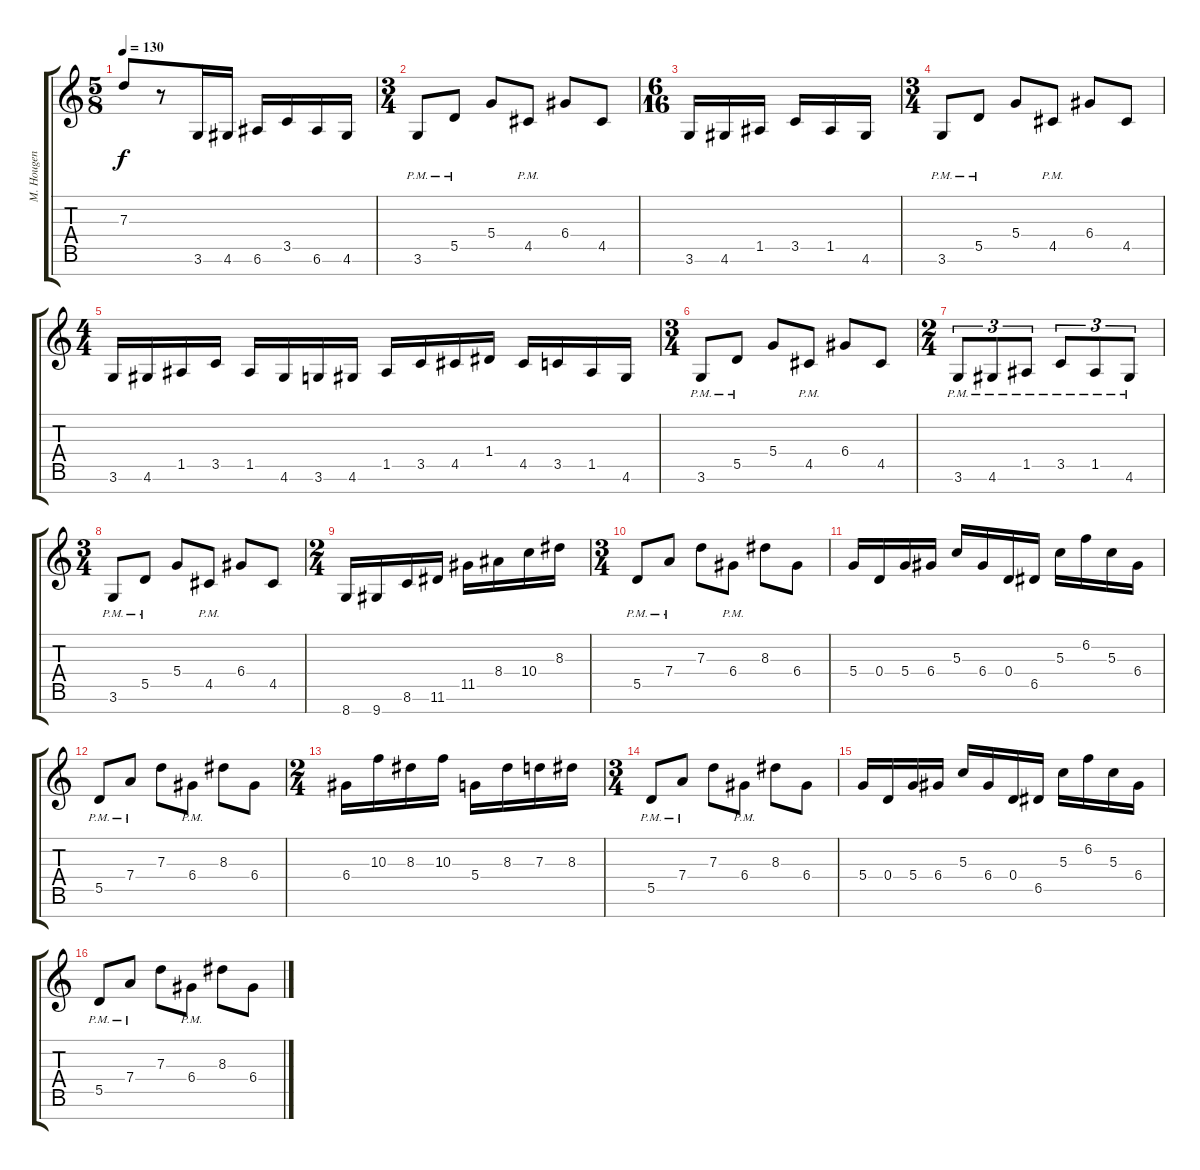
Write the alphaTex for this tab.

\track ("M. Hougen - Guitar" "M. Hougen ") {instrument distortionguitar}
\staff {score tabs}
\tuning (E4 B3 G3 D3 A2 E2 B1) {hide}
\ts (5 8)
\tempo 130
\clef g2
\ks c
7.3.8{dy f} r.8 3.6.16 4.6.16 6.6.16 3.5.16 6.6.16 4.6.16 |
\ts (3 4)
3.6{pm}.8 5.5{pm}.8 5.4.8 4.5{pm}.8 6.4.8 4.5.8 |
\ts (6 16)
3.6.16 4.6.16 1.5.16 3.5.16 1.5.16 4.6.16 |
\ts (3 4)
3.6{pm}.8 5.5{pm}.8 5.4.8 4.5{pm}.8 6.4.8 4.5.8 |
\ts (4 4)
3.6.16 4.6.16 1.5.16 3.5.16 1.5.16 4.6.16 3.6.16 4.6.16 1.5.16 3.5.16 4.5.16 1.4.16 4.5.16 3.5.16 1.5.16 4.6.16 |
\ts (3 4)
3.6{pm}.8 5.5{pm}.8 5.4.8 4.5{pm}.8 6.4.8 4.5.8 |
\ts (2 4)
3.6{pm}.8{tu (3 2)} 4.6{pm}.8{tu (3 2)} 1.5{pm}.8{tu (3 2)} 3.5{pm}.8{tu (3 2)} 1.5{pm}.8{tu (3 2)} 4.6{pm}.8{tu (3 2)} |
\ts (3 4)
3.6{pm}.8 5.5{pm}.8 5.4.8 4.5{pm}.8 6.4.8 4.5.8 |
\ts (2 4)
8.7.16 9.7.16 8.6.16 11.6.16 11.5.16 8.4.16 10.4.16 8.3.16 |
\ts (3 4)
5.5{pm}.8 7.4{pm}.8 7.3.8 6.4{pm}.8 8.3.8 6.4.8 |
5.4.16 0.4.16 5.4.16 6.4.16 5.3.16 6.4.16 0.4.16 6.5.16 5.3.16 6.2.16 5.3.16 6.4.16 |
5.5{pm}.8 7.4{pm}.8 7.3.8 6.4{pm}.8 8.3.8 6.4.8 |
\ts (2 4)
6.4.16 10.3.16 8.3.16 10.3.16 5.4.16 8.3.16 7.3.16 8.3.16 |
\ts (3 4)
5.5{pm}.8 7.4{pm}.8 7.3.8 6.4{pm}.8 8.3.8 6.4.8 |
5.4.16 0.4.16 5.4.16 6.4.16 5.3.16 6.4.16 0.4.16 6.5.16 5.3.16 6.2.16 5.3.16 6.4.16 |
5.5{pm}.8 7.4{pm}.8 7.3.8 6.4{pm}.8 8.3.8 6.4.8
